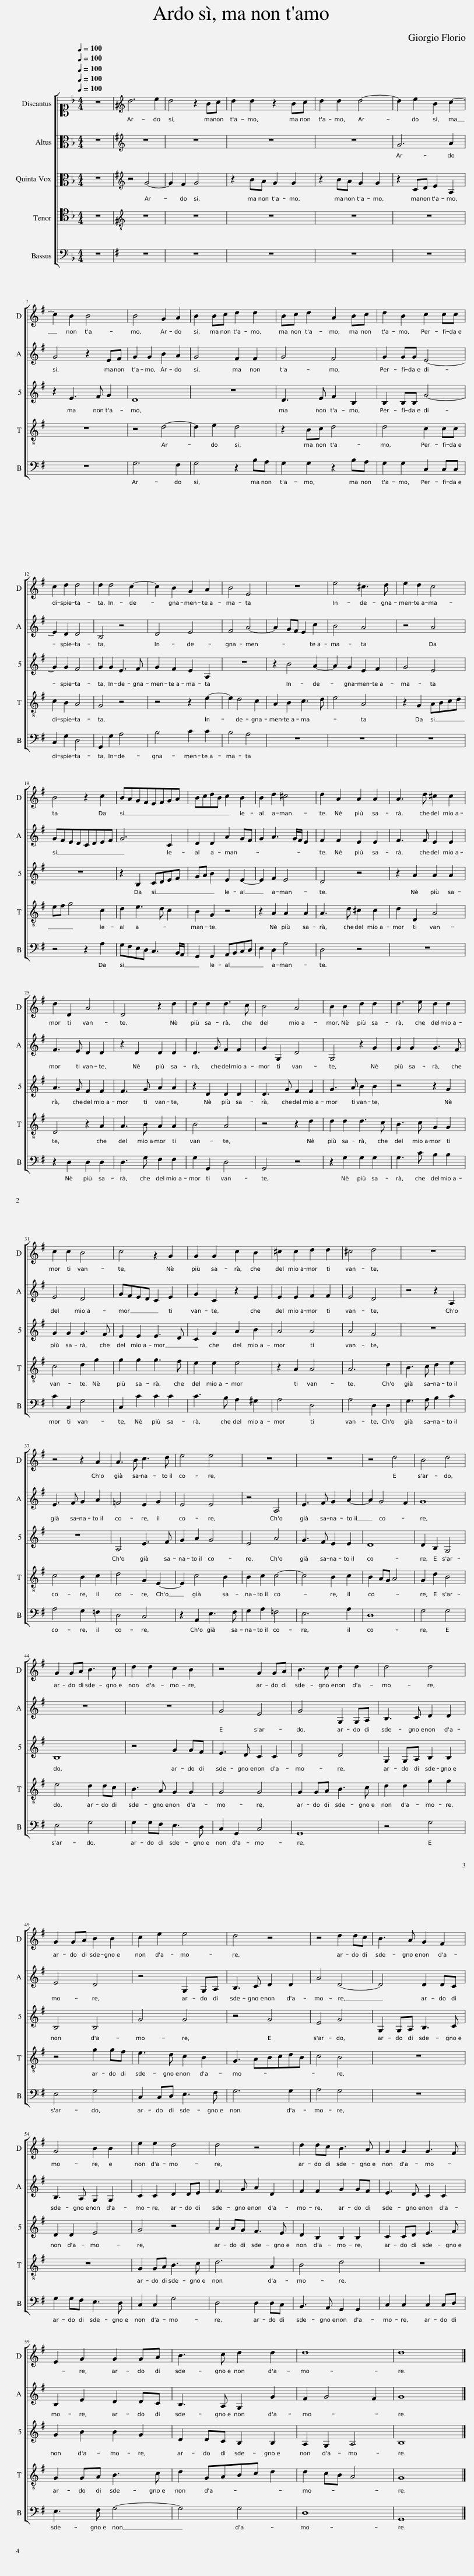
X:1
%%score [ 1 [ 2 3 ] 4 5 ]
L:1/8
Q:1/4=100
M:4/4
I:linebreak $
K:F
V:1 alto1
V:2 alto
V:3 alto
V:4 tenor
V:5 bass
V:1
 z8 |[K:G][K:treble] d6 e2 | d4 z2 Bc | d2 d2 z2 Bc | d2 d2 d4- | %5
 d2 e2 B2 c2- |$ c2 B2 B4 | B4 G2 A2 | B2 Bc d2 d2 | Bc d2 A2 Bc | %10
 d2 B2 c2 cc |$ c2 d2 d4 | d2 d4 c2- | c2 B2 G2 A2 | B4 E4 | %15
 z8 | e4 ^c3 d | e2 d2 c4 |$ B4 z2 c2 | BAGFEFGA | %20
 BcdB c2 B2 | B2 d2 ^c4 | d2 A2 A2 A2 | A3 d ^c2 c2 |$ d2 D2 A4 | %25
 D4 z2 d2 | d2 d2 d3 c | B4 A4 | B2 B2 d2 d2 | d3 e d2 d2 |$ %30
 c2 c2 B4 | c4 z2 G2 | G2 G2 c2 B2 | ^c2 c2 d2 d2 | ^c4 d4 | %35
 z8 |$ z4 z2 A2 | A3 B c3 d | e4 e4 | z8 | %40
 z8 | z4 d4 | B4 d4 |$ G2 GA B3 c | d2 d2 c2 B2 | %45
 z4 G2 GA | B3 c d2 d2 | d4 d4 |$ G2 GA B2 B2 | c2 e2 e4 | %50
 d4 z4 | z4 d2 dc | B3 A G2 F2 |$ G4 B2 B2 | e2 e2 d4 | %55
 d4 z4 | d2 dc B3 A | G2 G2 G3 F |$ E2 G2 G2 GA | B3 c d2 d2 | %60
 d8 | d8 |] %62
V:2
 z8 |[K:G][K:treble] z8 | z8 | z8 | z8 | %5
 G6 A2 |$ G4 z2 EF | G2 G2 B2 A2 | G4 F2 F2 | G4 F4 | %10
 G2 GG E4- |$ E2 D2 D4 | B,4 z4 | D4 E4 | F4 A4- | %15
 A2 GF E2 c2 | B4 A4 | z4 A4 |$ GFEDCDEF | G6 C2 | %20
 D2 D2 A2 GF | G2 A3 G/F/ E2 | F2 F2 E2 E2 | F3 F E2 E2 |$ F3 E D2 D2 | %25
 z2 D2 D2 D2 | D3 G F2 F2 | G2 G,2 D4 | G,4 z2 G2 | G2 G2 G3 F |$ %30
 E4 D4 | GFED C2 E2 | G2 C2 z2 E2 | E2 E2 F2 F2 | E4 D4 | %35
 z4 z2 A,2 |$ E3 F G2 A2 | =F4 E2 G2 | E4 E4 | z4 A,4 | %40
 E3 F G2 A2- | A2 G4 F2 | G8 |$ z8 | z8 | %45
 G4 E4 | G4 G,2 G,A, | B,3 C D2 D2 |$ E4 D4 | z4 G,2 G,A, | %50
 B,3 C D2 D2 | A4 D4- | D4 D2 DC |$ B,3 A, G,2 G,2 | C2 C2 D2 DE | %55
 F3 G A2 D2 | F2 F2 G2 GF | E3 D C2 C2 |$ B,2 E2 D2 DC | B,3 A, G,2 G2 | %60
 F2 G4 F2 | G8 |] %62
V:3
 z8 |[K:G][K:treble] z4 G4- | G2 F2 G4 | z2 BA G2 G2 | z2 BA G2 G2 | %5
 z2 CD E2 A,2 |$ z2 E3 F G2 | D8 | z8 | D3 E F2 B,2 | %10
 B,2 B,B, G4- |$ G2 G2 F4 | G2 G2 E3 F | G2 F2 E2 A,2 | z8 | %15
 z2 B4 A2- | A2 G2 E2 F2 | G4 E4 |$ z8 | z2 B,2 CDEF | %20
 GA B2 E2 E2- | E2 F2 E4 | D4 z4 | z2 A2 A2 A2 |$ A3 G F2 F2 | %25
 F3 G A2 A2 | z2 D2 D2 D2 | D3 G F2 F2 | G3 A B2 B2 | z4 z2 G2 |$ %30
 G2 G2 G3 F | E2 E2 E3 D | C2 G2 A2 B2 | A4 A4 | A4 F4 | %35
 z8 |$ z8 | A,4 E3 F | G2 A2 G4 | E4 A4 | %40
 G3 F E2 E2 | D8 | D2 B,2 G,4 |$ B,8 | z4 G2 GF | %45
 E3 D C2 C2 | D4 D4 | G,2 G,A, B,2 B,2 |$ B,4 B,4 | G4 G4 | %50
 z4 G4 | E4 G4 | G,2 G,A, B,3 C |$ D2 D2 E4 | G4 z4 | %55
 A2 AG F3 E | D2 B,2 B,2 B,2 | C2 CD E3 F |$ G2 B2 B2 G2 | D2 DC B,2 B,2 | %60
 A,2 G,2 A,4 | B,8 |] %62
V:4
 z8 |[K:G][K:treble-8] z8 | z8 | z8 | z8 | %5
 z8 |$ z8 | z4 d4- | d2 e2 d4 | z2 Bc d4 | %10
 d4 c2 cc |$ c2 B2 A4 | G4 z4 | z4 z2 e2- | e2 d4 c2 | %15
 A2 B2 c3 d | e4 A4 | z2 G2 ABcd |$ ef g4 c2 | d2 e3 d c2 | %20
 B2 G2 z4 | z2 A2 A2 A2 | A3 d ^c2 c2 | d2 D2 A4 |$ D4 z2 A2 | %25
 A3 B A2 A2 | B4 A4 | z4 z2 d2 | d2 d2 d3 c | B3 c G2 G2 |$ %30
 c4 d2 g2 | g2 g2 g3 f | e2 e2 e4 | z2 A2 A4 | A6 d2 | %35
 B3 c d2 e2 |$ c4 B2 c2 | d4 G2 E2- | E2 c4 B2 | B2 c2 c4- | %40
 c4 B2 c2 | B2 AG A4 | G2 d2 B4 |$ e4 d2 dc | B3 A G2 G2 | %45
 G4 G4 | G2 GA B3 c | d2 d2 g2 g2 |$ z4 g2 gf | e3 d c2 B2 | %50
 G3 ABcdB | c4 B4 | z8 |$ z8 | G2 GA B3 c | %55
 d6 A2 | B4 d4 | z8 |$ G2 GA B3 c | d2 GABc d2 | %60
 d2 cB A4 | G8 |] %62
V:5
 z8 |[K:G] z8 | z8 | z8 | z8 | %5
 z8 |$ z8 | G,6 F,2 | G,4 z2 B,A, | G,2 G,2 z2 B,A, | %10
 G,2 G,2 C,2 C,C, |$ C,2 G,2 D,4 | G,,2 G,2 A,4 | B,4 C2 C2 | B,4 A,4 | %15
 z8 | z8 | z8 |$ z4 z2 A,2 | G,F,E,D, C,3 B,,/A,,/ | %20
 G,,2 G,,2 A,,B,,C,D, | E,2 D,2 A,4 | D,4 z4 | z8 |$ z2 D,2 D,2 D,2 | %25
 D,3 G, F,2 F,2 | G,2 G,,2 D,4 | G,,4 z4 | z2 G,2 G,2 G,2 | G,3 C B,2 B,2 |$ %30
 C2 C,2 G,4 | C,2 C2 C2 C2 | C3 B, A,2 ^G,2 | A,4 D,4 | A,4 D,2 D,2 | %35
 G,3 A, B,2 C2 |$ A,4 G,2 =F,2 | D,4 C,4 | z2 A,,2 E,3 F, | G,2 A,2 =F,4 | %40
 E,6 A,2 | D,8 | G,4 G,4 |$ E,4 G,4 | G,2 G,F, E,3 D, | %45
 C,2 G,,2 C,4 | G,,8 | z4 G,4 |$ E,4 G,4 | C,2 C,D, E,3 F, | %50
 G,6 G,2 | A,4 G,4 | z8 |$ G,2 G,F, E,3 D, | C,2 C,2 G,4 | %55
 D,4 D,2 D,C, | B,,3 A,, G,,2 G,,2 | C,2 C,2 C,2 C,D, |$ E,3 F, G,4- | G,4 G,4 | %60
 D,8 | G,,8 |] %62
